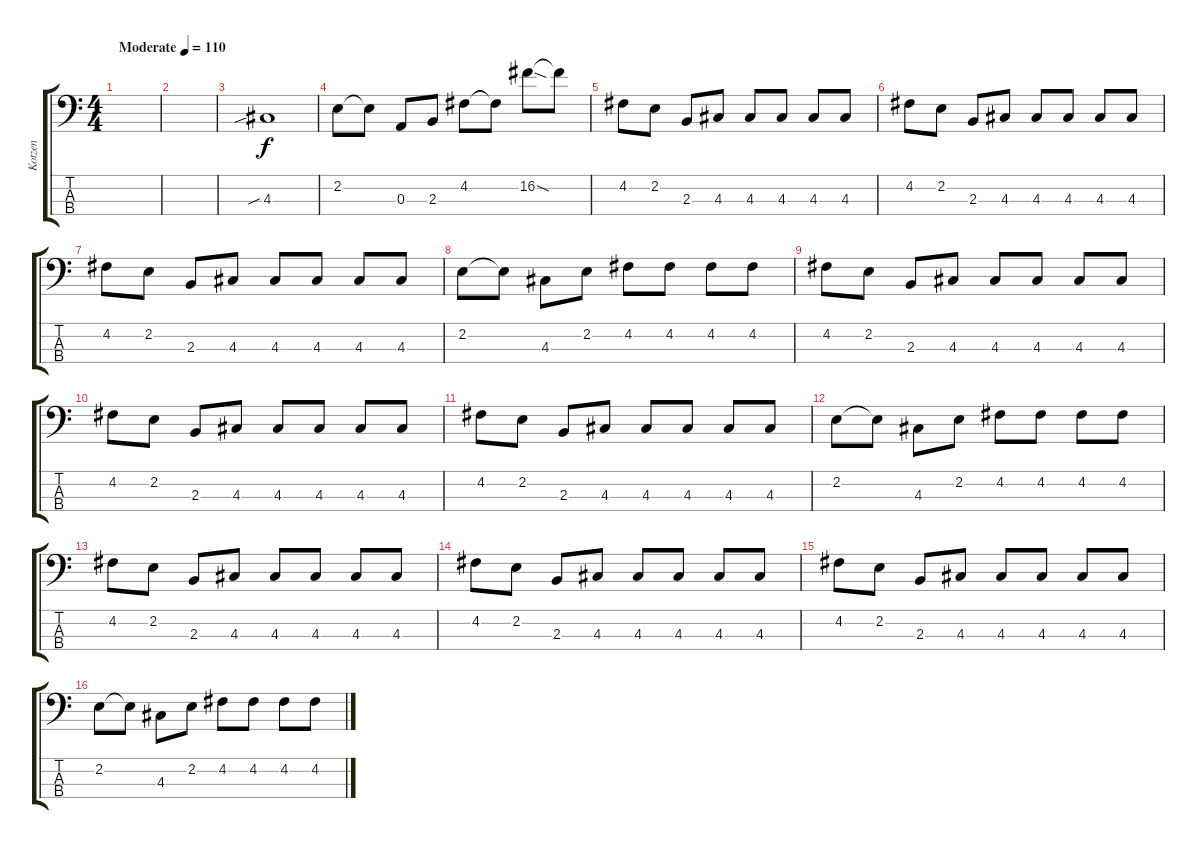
\track ("Kotzen" "Kotzen") {instrument electricbasspick}
\staff {score tabs}
\tuning (G2 D2 A1 E1) {hide}
\ts (4 4)
\tempo (110 "Moderate")
\clef f4
\ks c
|
|
4.3{sib}.1 |
2.2.8 2.2{t}.8 0.3.8 2.3.8 4.2.8 4.2{t}.8 16.2{sod}.8 16.2{t}.8 |
4.2.8 2.2.8 2.3.8 4.3.8 4.3.8 4.3.8 4.3.8 4.3.8 |
4.2.8 2.2.8 2.3.8 4.3.8 4.3.8 4.3.8 4.3.8 4.3.8 |
4.2.8 2.2.8 2.3.8 4.3.8 4.3.8 4.3.8 4.3.8 4.3.8 |
2.2.8 2.2{t}.8 4.3.8 2.2.8 4.2.8 4.2.8 4.2.8 4.2.8 |
4.2.8 2.2.8 2.3.8 4.3.8 4.3.8 4.3.8 4.3.8 4.3.8 |
4.2.8 2.2.8 2.3.8 4.3.8 4.3.8 4.3.8 4.3.8 4.3.8 |
4.2.8 2.2.8 2.3.8 4.3.8 4.3.8 4.3.8 4.3.8 4.3.8 |
2.2.8 2.2{t}.8 4.3.8 2.2.8 4.2.8 4.2.8 4.2.8 4.2.8 |
4.2.8 2.2.8 2.3.8 4.3.8 4.3.8 4.3.8 4.3.8 4.3.8 |
4.2.8 2.2.8 2.3.8 4.3.8 4.3.8 4.3.8 4.3.8 4.3.8 |
4.2.8 2.2.8 2.3.8 4.3.8 4.3.8 4.3.8 4.3.8 4.3.8 |
2.2.8 2.2{t}.8 4.3.8 2.2.8 4.2.8 4.2.8 4.2.8 4.2.8
